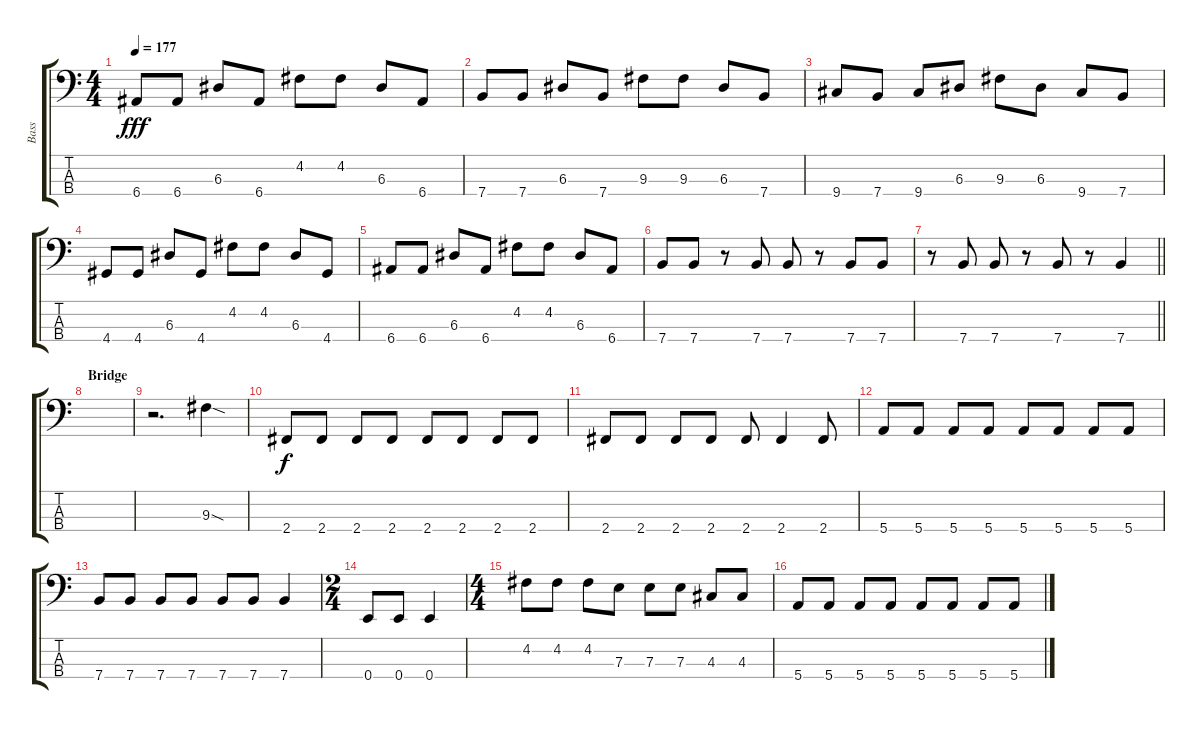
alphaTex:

\track ("Bass" "Bass") {instrument electricbasspick}
\staff {score tabs}
\tuning (G2 D2 A1 E1) {hide}
\ts (4 4)
\tempo 177
\clef f4
\ks c
6.4.8{dy fff} 6.4.8 6.3.8 6.4.8 4.2.8 4.2.8 6.3.8 6.4.8 |
7.4.8 7.4.8 6.3.8 7.4.8 9.3.8 9.3.8 6.3.8 7.4.8 |
9.4.8 7.4.8 9.4.8 6.3.8 9.3.8 6.3.8 9.4.8 7.4.8 |
4.4.8 4.4.8 6.3.8 4.4.8 4.2.8 4.2.8 6.3.8 4.4.8 |
6.4.8 6.4.8 6.3.8 6.4.8 4.2.8 4.2.8 6.3.8 6.4.8 |
7.4.8 7.4.8 r.8 7.4.8 7.4.8 r.8 7.4.8 7.4.8 |
\barLineRight lightlight
r.8 7.4.8 7.4.8 r.8 7.4.8 r.8 7.4.4 |
\section ("" "Bridge")
|
r.2{d} 9.3{sod}.4 |
2.4.8{dy f} 2.4.8 2.4.8 2.4.8 2.4.8 2.4.8 2.4.8 2.4.8 |
2.4.8 2.4.8 2.4.8 2.4.8 2.4.8 2.4.4 2.4.8 |
5.4.8 5.4.8 5.4.8 5.4.8 5.4.8 5.4.8 5.4.8 5.4.8 |
7.4.8 7.4.8 7.4.8 7.4.8 7.4.8 7.4.8 7.4.4 |
\ts (2 4)
0.4.8 0.4.8 0.4.4 |
\ts (4 4)
4.2.8 4.2.8 4.2.8 7.3.8 7.3.8 7.3.8 4.3.8 4.3.8 |
5.4.8 5.4.8 5.4.8 5.4.8 5.4.8 5.4.8 5.4.8 5.4.8
